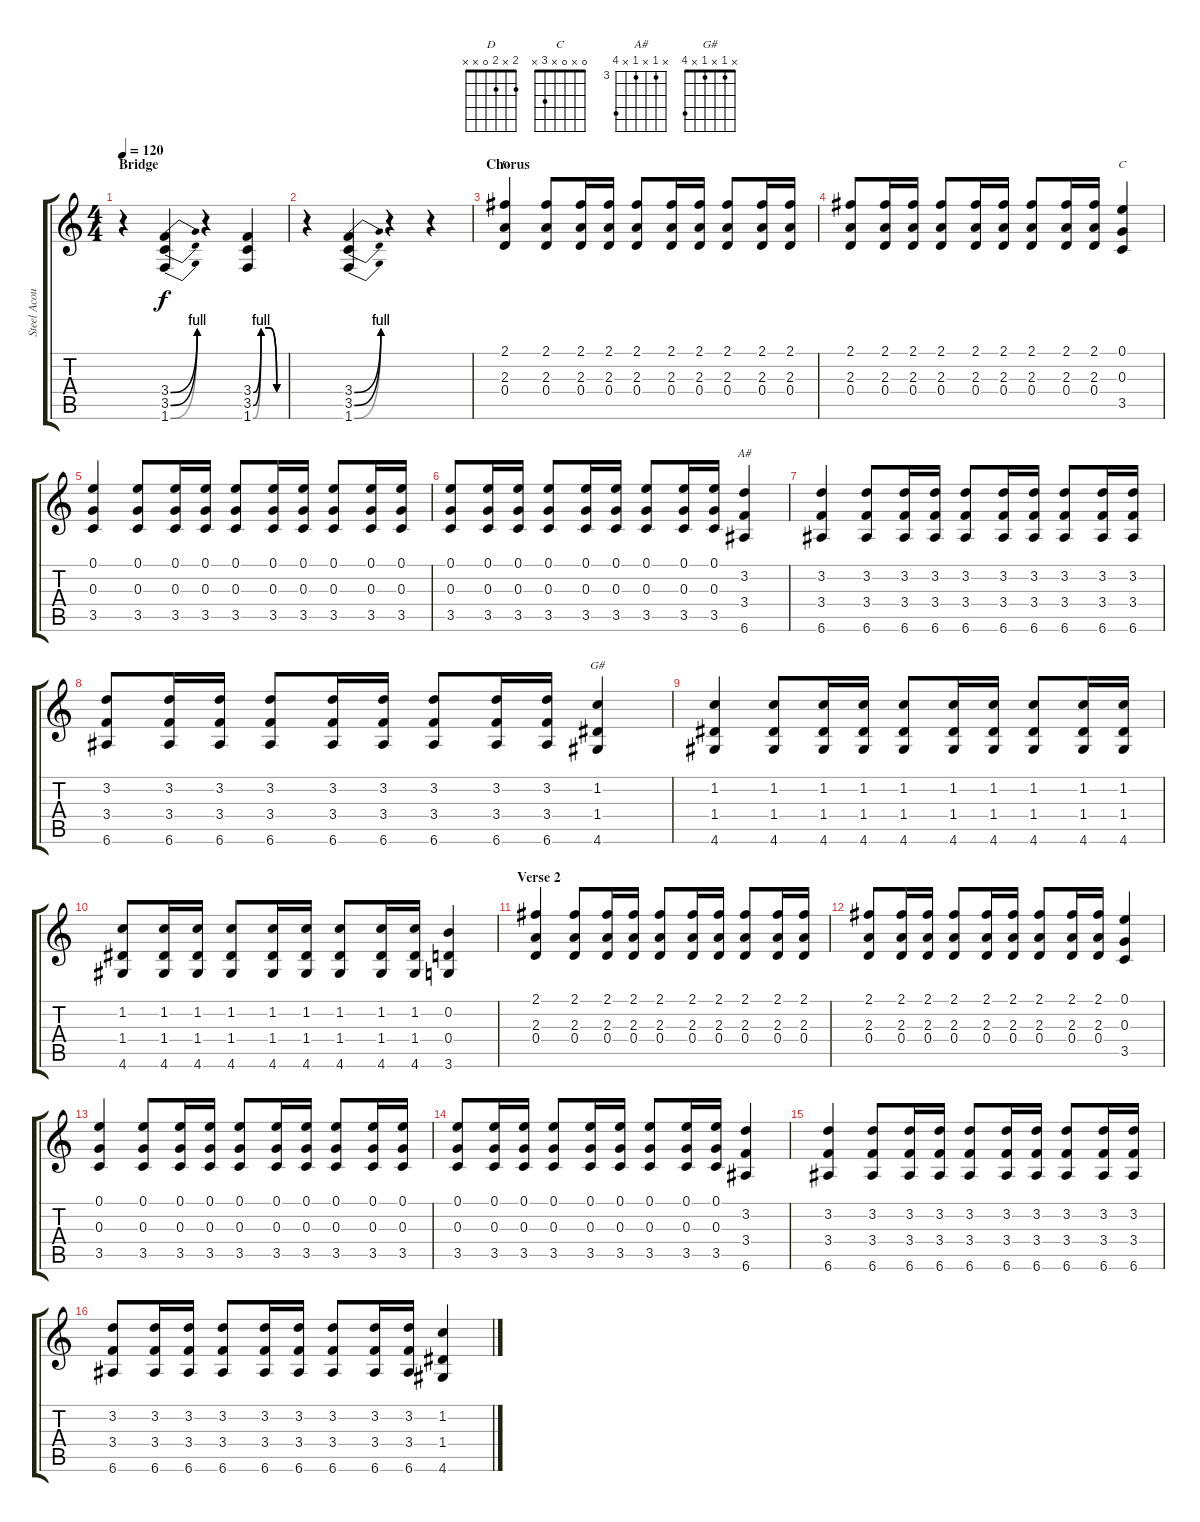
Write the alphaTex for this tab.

\track ("Steel Acoustic" "Steel Acou") {instrument acousticguitarsteel}
\staff {score tabs}
\tuning (E4 B3 G3 D3 A2 E2) {hide}
\chord ("D" 2 x 2 0 x x)
\chord ("C" 0 x 0 x 3 x)
\chord ("A#" x 3 x 3 x 6) {firstfret 3}
\chord ("G#" x 1 x 1 x 4)
\ts (4 4)
\section ("" "Bridge")
\tempo 120
\clef g2
\ks c
r.4{dy f} (3.4{be (bend 0 0 60 4)} 3.5{be (bend 0 0 60 4)} 1.6{be (bend 0 0 60 4)}).4 r.4 (3.4{be (custom 0 0 15 4 30 4 45 0 60 0)} 3.5{be (custom 0 0 15 4 30 4 45 0 60 0)} 1.6{be (custom 0 0 15 4 30 4 45 0 60 0)}).4 |
r.4 (3.4{be (bend 0 0 60 4)} 3.5{be (bend 0 0 60 4)} 1.6{be (bend 0 0 60 4)}).4 r.4 r.4 |
\section ("" "Chorus")
(2.1 2.3 0.4).4{ch "D" volume 10} (2.1 2.3 0.4).8 (2.1 2.3 0.4).16 (2.1 2.3 0.4).16 (2.1 2.3 0.4).8 (2.1 2.3 0.4).16 (2.1 2.3 0.4).16 (2.1 2.3 0.4).8 (2.1 2.3 0.4).16 (2.1 2.3 0.4).16 |
(2.1 2.3 0.4).8 (2.1 2.3 0.4).16 (2.1 2.3 0.4).16 (2.1 2.3 0.4).8 (2.1 2.3 0.4).16 (2.1 2.3 0.4).16 (2.1 2.3 0.4).8 (2.1 2.3 0.4).16 (2.1 2.3 0.4).16 (0.1 0.3 3.5).4{ch "C"} |
(0.1 0.3 3.5).4 (0.1 0.3 3.5).8 (0.1 0.3 3.5).16 (0.1 0.3 3.5).16 (0.1 0.3 3.5).8 (0.1 0.3 3.5).16 (0.1 0.3 3.5).16 (0.1 0.3 3.5).8 (0.1 0.3 3.5).16 (0.1 0.3 3.5).16 |
(0.1 0.3 3.5).8 (0.1 0.3 3.5).16 (0.1 0.3 3.5).16 (0.1 0.3 3.5).8 (0.1 0.3 3.5).16 (0.1 0.3 3.5).16 (0.1 0.3 3.5).8 (0.1 0.3 3.5).16 (0.1 0.3 3.5).16 (3.2 3.4 6.6).4{ch "A#"} |
(3.2 3.4 6.6).4 (3.2 3.4 6.6).8 (3.2 3.4 6.6).16 (3.2 3.4 6.6).16 (3.2 3.4 6.6).8 (3.2 3.4 6.6).16 (3.2 3.4 6.6).16 (3.2 3.4 6.6).8 (3.2 3.4 6.6).16 (3.2 3.4 6.6).16 |
(3.2 3.4 6.6).8 (3.2 3.4 6.6).16 (3.2 3.4 6.6).16 (3.2 3.4 6.6).8 (3.2 3.4 6.6).16 (3.2 3.4 6.6).16 (3.2 3.4 6.6).8 (3.2 3.4 6.6).16 (3.2 3.4 6.6).16 (1.2 1.4 4.6).4{ch "G#"} |
(1.2 1.4 4.6).4 (1.2 1.4 4.6).8 (1.2 1.4 4.6).16 (1.2 1.4 4.6).16 (1.2 1.4 4.6).8 (1.2 1.4 4.6).16 (1.2 1.4 4.6).16 (1.2 1.4 4.6).8 (1.2 1.4 4.6).16 (1.2 1.4 4.6).16 |
(1.2 1.4 4.6).8 (1.2 1.4 4.6).16 (1.2 1.4 4.6).16 (1.2 1.4 4.6).8 (1.2 1.4 4.6).16 (1.2 1.4 4.6).16 (1.2 1.4 4.6).8 (1.2 1.4 4.6).16 (1.2 1.4 4.6).16 (0.2 0.4 3.6).4 |
\section ("" "Verse 2")
(2.1 2.3 0.4).4 (2.1 2.3 0.4).8 (2.1 2.3 0.4).16 (2.1 2.3 0.4).16 (2.1 2.3 0.4).8 (2.1 2.3 0.4).16 (2.1 2.3 0.4).16 (2.1 2.3 0.4).8 (2.1 2.3 0.4).16 (2.1 2.3 0.4).16 |
(2.1 2.3 0.4).8 (2.1 2.3 0.4).16 (2.1 2.3 0.4).16 (2.1 2.3 0.4).8 (2.1 2.3 0.4).16 (2.1 2.3 0.4).16 (2.1 2.3 0.4).8 (2.1 2.3 0.4).16 (2.1 2.3 0.4).16 (0.1 0.3 3.5).4 |
(0.1 0.3 3.5).4 (0.1 0.3 3.5).8 (0.1 0.3 3.5).16 (0.1 0.3 3.5).16 (0.1 0.3 3.5).8 (0.1 0.3 3.5).16 (0.1 0.3 3.5).16 (0.1 0.3 3.5).8 (0.1 0.3 3.5).16 (0.1 0.3 3.5).16 |
(0.1 0.3 3.5).8 (0.1 0.3 3.5).16 (0.1 0.3 3.5).16 (0.1 0.3 3.5).8 (0.1 0.3 3.5).16 (0.1 0.3 3.5).16 (0.1 0.3 3.5).8 (0.1 0.3 3.5).16 (0.1 0.3 3.5).16 (3.2 3.4 6.6).4 |
(3.2 3.4 6.6).4 (3.2 3.4 6.6).8 (3.2 3.4 6.6).16 (3.2 3.4 6.6).16 (3.2 3.4 6.6).8 (3.2 3.4 6.6).16 (3.2 3.4 6.6).16 (3.2 3.4 6.6).8 (3.2 3.4 6.6).16 (3.2 3.4 6.6).16 |
(3.2 3.4 6.6).8 (3.2 3.4 6.6).16 (3.2 3.4 6.6).16 (3.2 3.4 6.6).8 (3.2 3.4 6.6).16 (3.2 3.4 6.6).16 (3.2 3.4 6.6).8 (3.2 3.4 6.6).16 (3.2 3.4 6.6).16 (1.2 1.4 4.6).4
